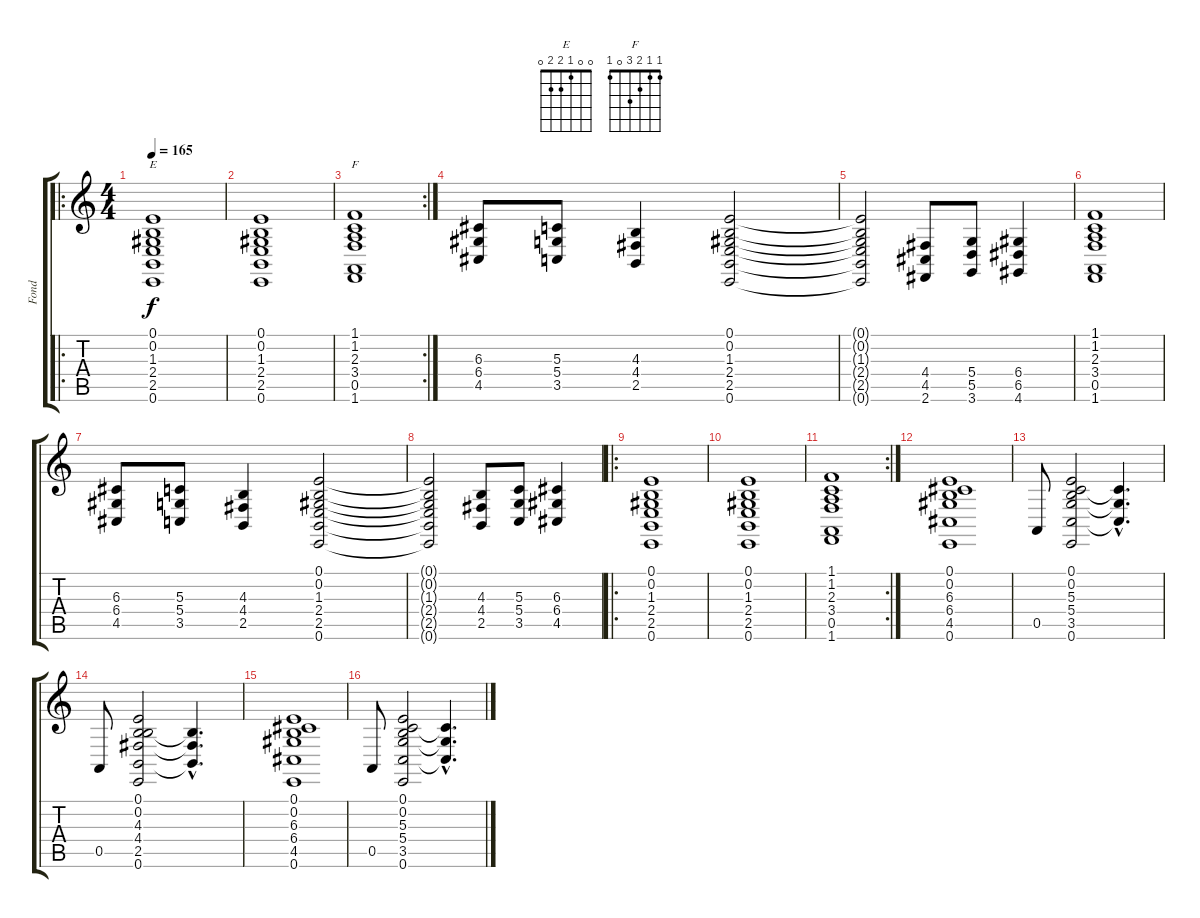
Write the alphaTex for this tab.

\track ("Fond" "Fond") {instrument stringensemble1}
\staff {score tabs}
\tuning (E4 B3 G3 D3 A2 E2) {hide}
\chord ("E" 0 0 1 2 2 0)
\chord ("F" 1 1 2 3 0 1)
\ro
\ts (4 4)
\tempo 165
\clef g2
\ks c
(0.1 0.2 1.3 2.4 2.5 0.6).1{ch "E" dy f} |
(0.1 0.2 1.3 2.4 2.5 0.6).1 |
\rc 2
(1.1 1.2 2.3 3.4 0.5 1.6).1{ch "F"} |
(6.3 6.4 4.5).8 (5.3 5.4 3.5).8 (4.3 4.4 2.5).4 (0.1 0.2 1.3 2.4 2.5 0.6).2 |
(0.1{t} 0.2{t} 1.3{t} 2.4{t} 2.5{t} 0.6{t}).2 (4.4 4.5 2.6).8 (5.4 5.5 3.6).8 (6.4 6.5 4.6).4 |
(1.1 1.2 2.3 3.4 0.5 1.6).1 |
(6.3 6.4 4.5).8 (5.3 5.4 3.5).8 (4.3 4.4 2.5).4 (0.1 0.2 1.3 2.4 2.5 0.6).2 |
(0.1{t} 0.2{t} 1.3{t} 2.4{t} 2.5{t} 0.6{t}).2 (4.3 4.4 2.5).8 (5.3 5.4 3.5).8 (6.3 6.4 4.5).4 |
\ro
(0.1 0.2 1.3 2.4 2.5 0.6).1 |
(0.1 0.2 1.3 2.4 2.5 0.6).1 |
\rc 2
(1.1 1.2 2.3 3.4 0.5 1.6).1 |
(0.1 0.2 6.3 6.4 4.5 0.6).1 |
0.5.8 (0.1 0.2 5.3 5.4 3.5 0.6).2 (5.3{hac t} 5.4{hac t} 3.5{hac t}).4{d} |
0.5.8 (0.1 0.2 4.3 4.4 2.5 0.6).2 (4.3{hac t} 4.4{hac t} 2.5{hac t}).4{d} |
(0.1 0.2 6.3 6.4 4.5 0.6).1 |
0.5.8 (0.1 0.2 5.3 5.4 3.5 0.6).2 (5.3{hac t} 5.4{hac t} 3.5{hac t}).4{d}
